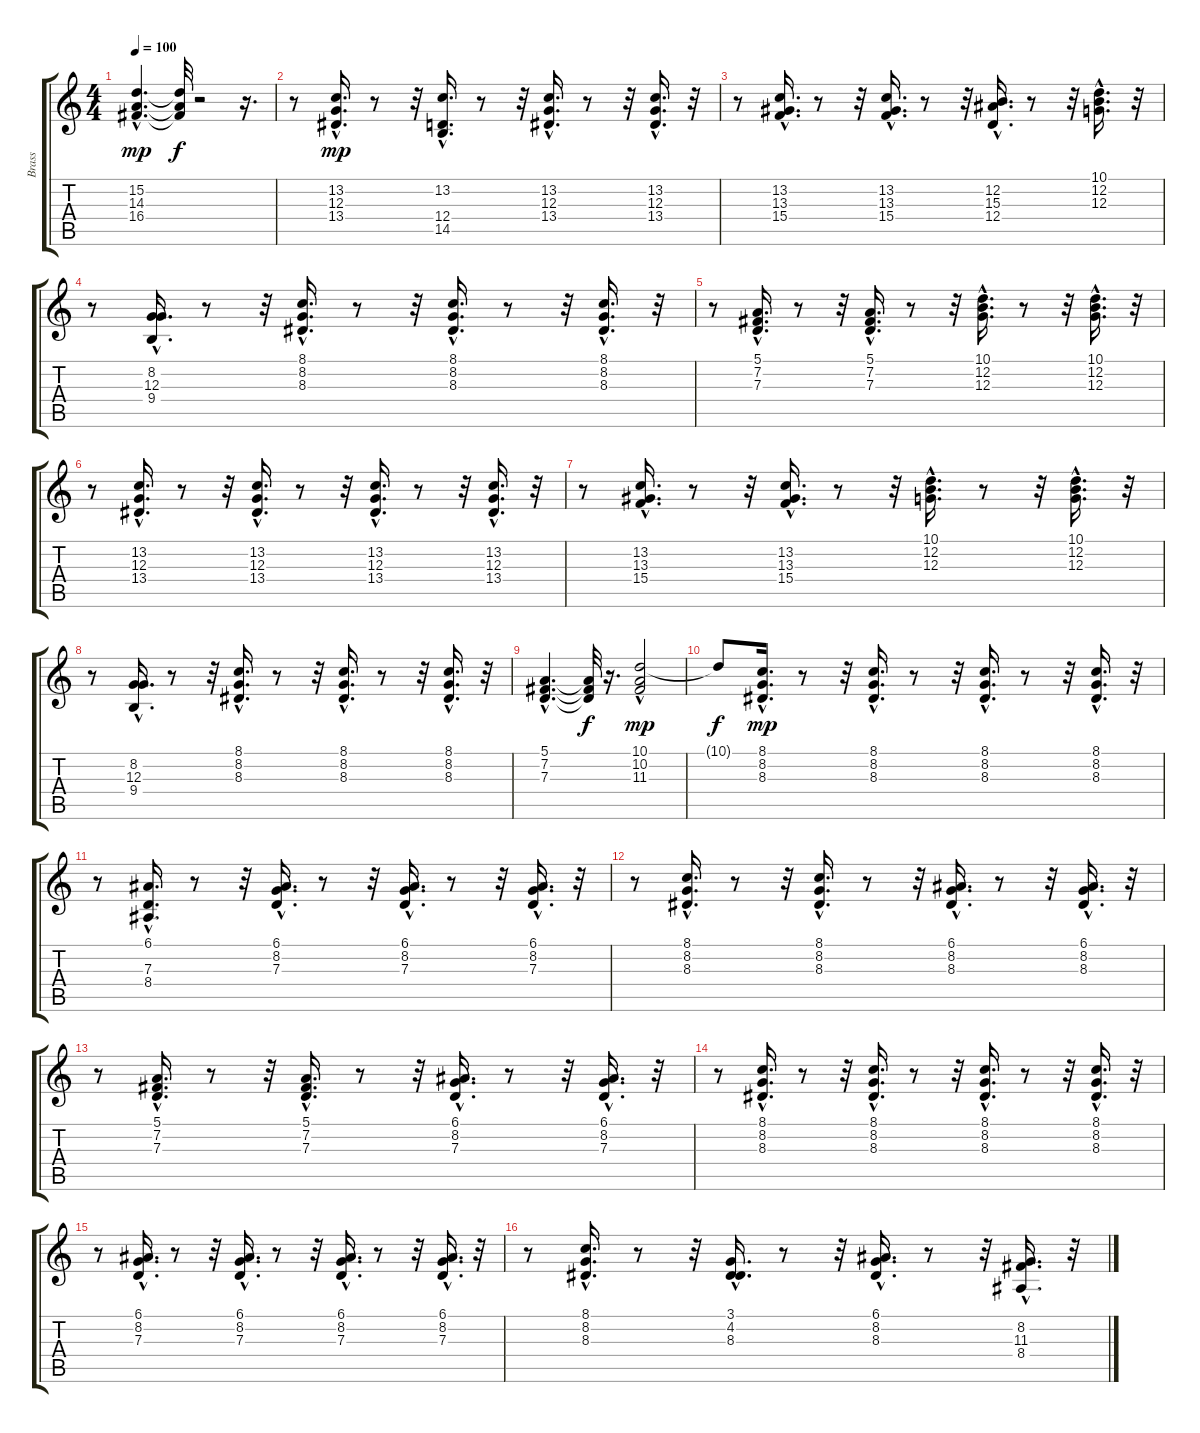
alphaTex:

\track ("Brass" "Brass") {instrument brasssection}
\staff {score tabs}
\tuning (E4 B3 G3 D3 A2 E2) {hide}
\ts (4 4)
\tempo 100
\clef g2
\ks c
(15.2{hac} 14.3{hac} 16.4{hac}).4{d dy mp} (15.2{t} 14.3{t} 16.4{t}).32{dy f} r.2 r.16{d} |
r.8 (13.2{hac} 12.3{hac} 13.4{hac}).16{d dy mp} r.8 r.32 (13.2{hac} 12.4{hac} 14.5{hac}).16{d} r.8 r.32 (13.2{hac} 12.3{hac} 13.4{hac}).16{d} r.8 r.32 (13.2{hac} 12.3{hac} 13.4{hac}).16{d} r.32 |
r.8 (13.2{hac} 13.3{hac} 15.4{hac}).16{d} r.8 r.32 (13.2{hac} 13.3{hac} 15.4{hac}).16{d} r.8 r.32 (12.2{hac} 15.3{hac} 12.4{hac}).16{d} r.8 r.32 (10.1{hac} 12.2{hac} 12.3{hac}).16{d} r.32 |
r.8 (8.2{hac} 12.3{hac} 9.4{hac}).16{d} r.8 r.32 (8.1{hac} 8.2{hac} 8.3{hac}).16{d} r.8 r.32 (8.1{hac} 8.2{hac} 8.3{hac}).16{d} r.8 r.32 (8.1{hac} 8.2{hac} 8.3{hac}).16{d} r.32 |
r.8 (5.1{hac} 7.2{hac} 7.3{hac}).16{d} r.8 r.32 (5.1{hac} 7.2{hac} 7.3{hac}).16{d} r.8 r.32 (10.1{hac} 12.2{hac} 12.3{hac}).16{d} r.8 r.32 (10.1{hac} 12.2{hac} 12.3{hac}).16{d} r.32 |
r.8 (13.2{hac} 12.3{hac} 13.4{hac}).16{d} r.8 r.32 (13.2{hac} 12.3{hac} 13.4{hac}).16{d} r.8 r.32 (13.2{hac} 12.3{hac} 13.4{hac}).16{d} r.8 r.32 (13.2{hac} 12.3{hac} 13.4{hac}).16{d} r.32 |
r.8 (13.2{hac} 13.3{hac} 15.4{hac}).16{d} r.8 r.32 (13.2{hac} 13.3{hac} 15.4{hac}).16{d} r.8 r.32 (10.1{hac} 12.2{hac} 12.3{hac}).16{d} r.8 r.32 (10.1{hac} 12.2{hac} 12.3{hac}).16{d} r.32 |
r.8 (8.2{hac} 12.3{hac} 9.4{hac}).16{d} r.8 r.32 (8.1{hac} 8.2{hac} 8.3{hac}).16{d} r.8 r.32 (8.1{hac} 8.2{hac} 8.3{hac}).16{d} r.8 r.32 (8.1{hac} 8.2{hac} 8.3{hac}).16{d} r.32 |
(5.1{hac} 7.2{hac} 7.3{hac}).4{d} (5.1{t} 7.2{t} 7.3{t}).32{dy f} r.16{d} (10.1 10.2{hac} 11.3{hac}).2{dy mp} |
10.1{t}.8{dy f} (8.1{hac} 8.2{hac} 8.3{hac}).16{d dy mp} r.8 r.32 (8.1{hac} 8.2{hac} 8.3{hac}).16{d} r.8 r.32 (8.1{hac} 8.2{hac} 8.3{hac}).16{d} r.8 r.32 (8.1{hac} 8.2{hac} 8.3{hac}).16{d} r.32 |
r.8 (6.1{hac} 7.3{hac} 8.4{hac}).16{d} r.8 r.32 (6.1{hac} 8.2{hac} 7.3{hac}).16{d} r.8 r.32 (6.1{hac} 8.2{hac} 7.3{hac}).16{d} r.8 r.32 (6.1{hac} 8.2{hac} 7.3{hac}).16{d} r.32 |
r.8 (8.1{hac} 8.2{hac} 8.3{hac}).16{d} r.8 r.32 (8.1{hac} 8.2{hac} 8.3{hac}).16{d} r.8 r.32 (6.1{hac} 8.2{hac} 8.3{hac}).16{d} r.8 r.32 (6.1{hac} 8.2{hac} 8.3{hac}).16{d} r.32 |
r.8 (5.1{hac} 7.2{hac} 7.3{hac}).16{d} r.8 r.32 (5.1{hac} 7.2{hac} 7.3{hac}).16{d} r.8 r.32 (6.1{hac} 8.2{hac} 7.3{hac}).16{d} r.8 r.32 (6.1{hac} 8.2{hac} 7.3{hac}).16{d} r.32 |
r.8 (8.1{hac} 8.2{hac} 8.3{hac}).16{d} r.8 r.32 (8.1{hac} 8.2{hac} 8.3{hac}).16{d} r.8 r.32 (8.1{hac} 8.2{hac} 8.3{hac}).16{d} r.8 r.32 (8.1{hac} 8.2{hac} 8.3{hac}).16{d} r.32 |
r.8 (6.1{hac} 8.2{hac} 7.3{hac}).16{d} r.8 r.32 (6.1{hac} 8.2{hac} 7.3{hac}).16{d} r.8 r.32 (6.1{hac} 8.2{hac} 7.3{hac}).16{d} r.8 r.32 (6.1{hac} 8.2{hac} 7.3{hac}).16{d} r.32 |
r.8 (8.1{hac} 8.2{hac} 8.3{hac}).16{d} r.8 r.32 (3.1{hac} 4.2{hac} 8.3{hac}).16{d} r.8 r.32 (6.1{hac} 8.2{hac} 8.3{hac}).16{d} r.8 r.32 (8.2{hac} 11.3{hac} 8.4{hac}).16{d} r.32
